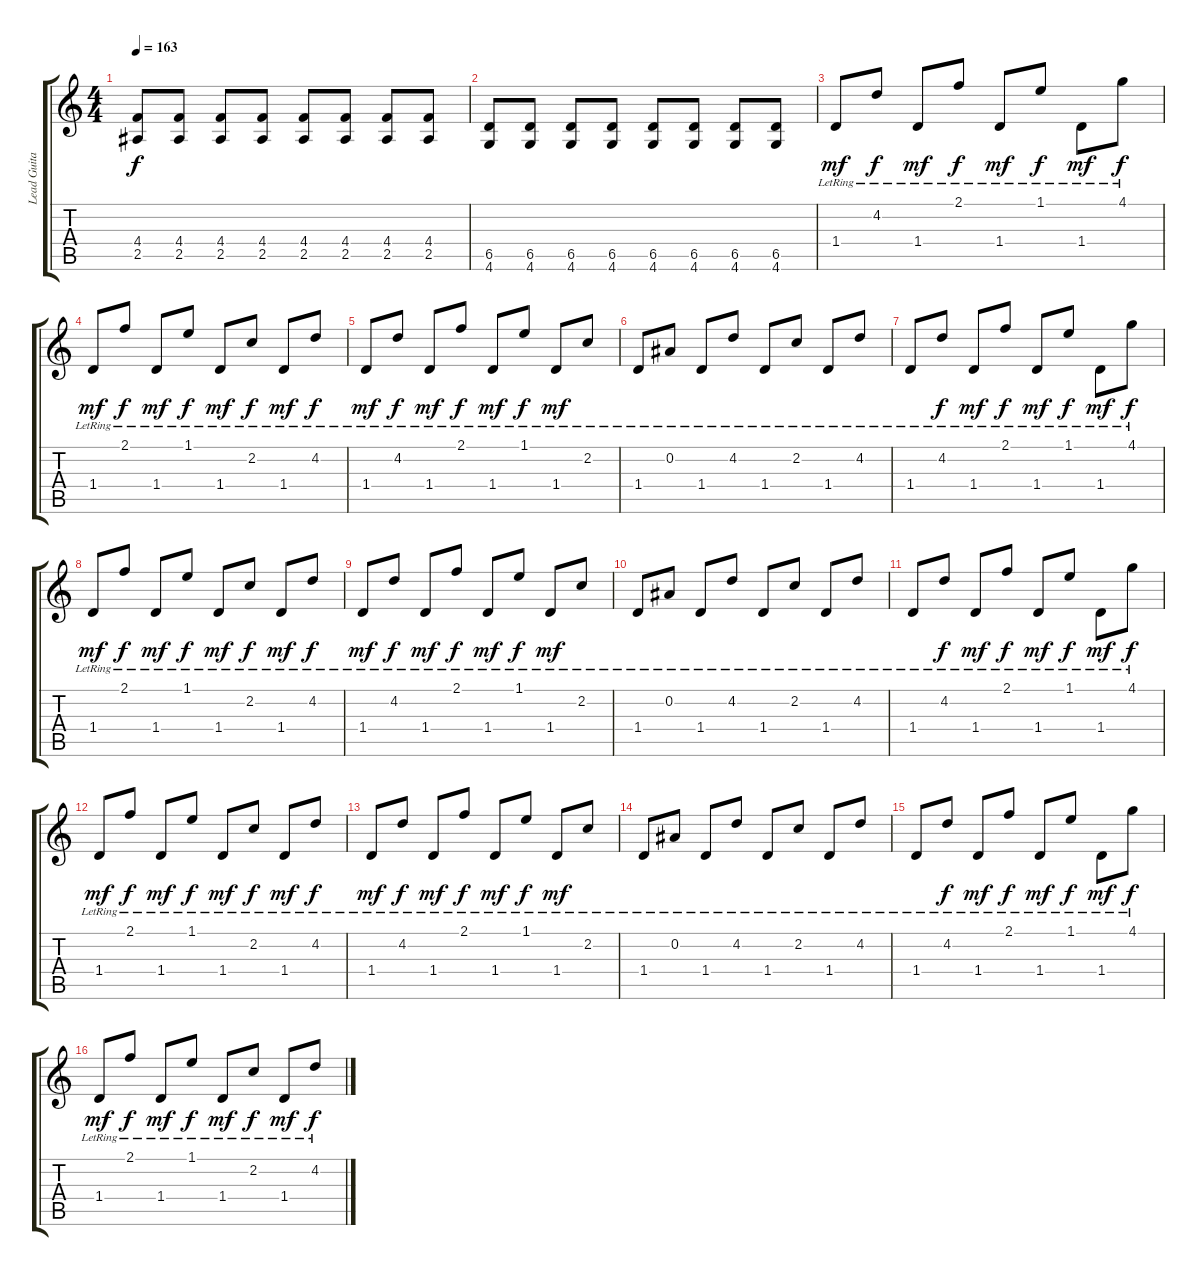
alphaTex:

\track ("Lead Guitar" "Lead Guita") {instrument electricguitarclean}
\staff {score tabs}
\tuning (Eb4 Bb3 Gb3 Db3 Ab2 Eb2) {hide}
\ts (4 4)
\tempo 163
\clef g2
\ks c
(4.4 2.5).8{dy f} (4.4 2.5).8 (4.4 2.5).8 (4.4 2.5).8 (4.4 2.5).8 (4.4 2.5).8 (4.4 2.5).8 (4.4 2.5).8 |
(6.5 4.6).8 (6.5 4.6).8 (6.5 4.6).8 (6.5 4.6).8 (6.5 4.6).8 (6.5 4.6).8 (6.5 4.6).8 (6.5 4.6).8 |
1.4{lr}.8{dy mf instrument electricguitarclean} 4.2{lr}.8{dy f} 1.4{lr}.8{dy mf} 2.1{lr}.8{dy f} 1.4{lr}.8{dy mf} 1.1{lr}.8{dy f} 1.4{lr}.8{dy mf} 4.1{lr}.8{dy f} |
1.4{lr}.8{dy mf} 2.1{lr}.8{dy f} 1.4{lr}.8{dy mf} 1.1{lr}.8{dy f} 1.4{lr}.8{dy mf} 2.2{lr}.8{dy f} 1.4{lr}.8{dy mf} 4.2{lr}.8{dy f} |
1.4{lr}.8{dy mf} 4.2{lr}.8{dy f} 1.4{lr}.8{dy mf} 2.1{lr}.8{dy f} 1.4{lr}.8{dy mf} 1.1{lr}.8{dy f} 1.4{lr}.8{dy mf} 2.2{lr}.8 |
1.4{lr}.8 0.2{lr}.8 1.4{lr}.8 4.2{lr}.8 1.4{lr}.8 2.2{lr}.8 1.4{lr}.8 4.2{lr}.8 |
1.4{lr}.8{instrument electricguitarclean} 4.2{lr}.8{dy f} 1.4{lr}.8{dy mf} 2.1{lr}.8{dy f} 1.4{lr}.8{dy mf} 1.1{lr}.8{dy f} 1.4{lr}.8{dy mf} 4.1{lr}.8{dy f} |
1.4{lr}.8{dy mf} 2.1{lr}.8{dy f} 1.4{lr}.8{dy mf} 1.1{lr}.8{dy f} 1.4{lr}.8{dy mf} 2.2{lr}.8{dy f} 1.4{lr}.8{dy mf} 4.2{lr}.8{dy f} |
1.4{lr}.8{dy mf} 4.2{lr}.8{dy f} 1.4{lr}.8{dy mf} 2.1{lr}.8{dy f} 1.4{lr}.8{dy mf} 1.1{lr}.8{dy f} 1.4{lr}.8{dy mf} 2.2{lr}.8 |
1.4{lr}.8 0.2{lr}.8 1.4{lr}.8 4.2{lr}.8 1.4{lr}.8 2.2{lr}.8 1.4{lr}.8 4.2{lr}.8 |
1.4{lr}.8{instrument electricguitarclean} 4.2{lr}.8{dy f} 1.4{lr}.8{dy mf} 2.1{lr}.8{dy f} 1.4{lr}.8{dy mf} 1.1{lr}.8{dy f} 1.4{lr}.8{dy mf} 4.1{lr}.8{dy f} |
1.4{lr}.8{dy mf} 2.1{lr}.8{dy f} 1.4{lr}.8{dy mf} 1.1{lr}.8{dy f} 1.4{lr}.8{dy mf} 2.2{lr}.8{dy f} 1.4{lr}.8{dy mf} 4.2{lr}.8{dy f} |
1.4{lr}.8{dy mf} 4.2{lr}.8{dy f} 1.4{lr}.8{dy mf} 2.1{lr}.8{dy f} 1.4{lr}.8{dy mf} 1.1{lr}.8{dy f} 1.4{lr}.8{dy mf} 2.2{lr}.8 |
1.4{lr}.8 0.2{lr}.8 1.4{lr}.8 4.2{lr}.8 1.4{lr}.8 2.2{lr}.8 1.4{lr}.8 4.2{lr}.8 |
1.4{lr}.8{instrument electricguitarclean} 4.2{lr}.8{dy f} 1.4{lr}.8{dy mf} 2.1{lr}.8{dy f} 1.4{lr}.8{dy mf} 1.1{lr}.8{dy f} 1.4{lr}.8{dy mf} 4.1{lr}.8{dy f} |
1.4{lr}.8{dy mf} 2.1{lr}.8{dy f} 1.4{lr}.8{dy mf} 1.1{lr}.8{dy f} 1.4{lr}.8{dy mf} 2.2{lr}.8{dy f} 1.4{lr}.8{dy mf} 4.2{lr}.8{dy f}
